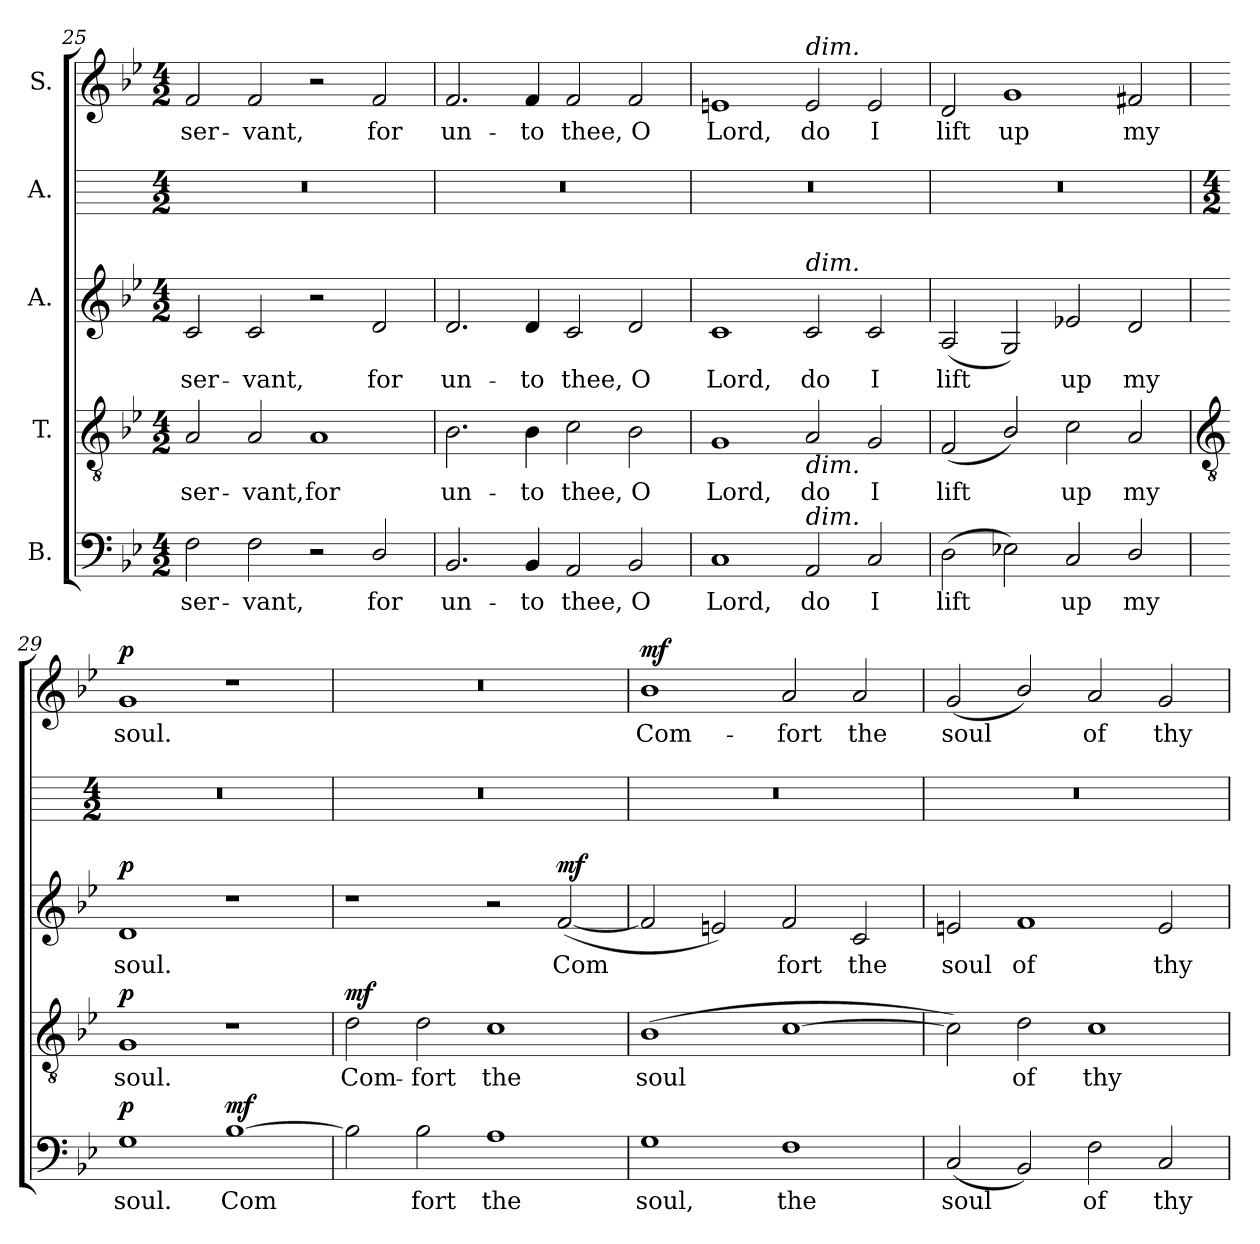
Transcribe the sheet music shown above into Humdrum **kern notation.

**kern	**text	**dynam	**kern	**text	**dynam	**kern	**text	**dynam	**kern	**kern	**text	**dynam
*part5	*part5	*part5	*part4	*part4	*part4	*part3	*part3	*part3	*part2	*part1	*part1	*part1
*staff5	*staff5	*staff5	*staff4	*staff4	*staff4	*staff3	*staff3	*staff3	*staff2	*staff1	*staff1	*staff1
*I"B.	*	*	*I"T.	*	*	*I"A.	*	*	*I"A.	*I"S.	*	*
*clefF4	*	*	*clefGv2	*	*	*clefG2	*	*	*	*clefG2	*	*
*k[b-e-]	*	*	*k[b-e-]	*	*	*k[b-e-]	*	*	*	*k[b-e-]	*	*
*B-:	*	*	*B-:	*	*	*B-:	*	*	*	*B-:	*	*
*M4/2	*	*	*M4/2	*	*	*M4/2	*	*	*M4/2	*M4/2	*	*
=25	=25	=25	=25	=25	=25	=25	=25	=25	=25	=25	=25	=25
!	!LO:LY:b	!	!	!LO:LY:b	!	!	!LO:LY:b	!	!	!	!LO:LY:b	!
2F	ser-	.	2A	ser-	.	2c	ser-	.	0r	2f	ser-	.
!	!LO:LY:b	!	!	!LO:LY:b	!	!	!LO:LY:b	!	!	!	!LO:LY:b	!
2F	-vant,	.	2A	-vant,	.	2c	-vant,	.	.	2f	-vant,	.
!	!	!	!	!LO:LY:b	!	!	!	!	!	!	!	!
2r	.	.	1A	for	.	2r	.	.	.	2r	.	.
!	!LO:LY:b	!	!	!	!	!	!LO:LY:b	!	!	!	!LO:LY:b	!
2D/	for	.	.	.	.	2d	for	.	.	2f	for	.
=26	=26	=26	=26	=26	=26	=26	=26	=26	=26	=26	=26	=26
!	!LO:LY:b	!	!	!LO:LY:b	!	!	!LO:LY:b	!	!	!	!LO:LY:b	!
2.BB-	un-	.	2.B-	un-	.	2.d	un-	.	0r	2.f	un-	.
!	!LO:LY:b	!	!	!LO:LY:b	!	!	!LO:LY:b	!	!	!	!LO:LY:b	!
4BB-	-to	.	4B-	-to	.	4d	-to	.	.	4f	-to	.
!	!LO:LY:b	!	!	!LO:LY:b	!	!	!LO:LY:b	!	!	!	!LO:LY:b	!
2AA	thee,	.	2c	thee,	.	2c	thee,	.	.	2f	thee,	.
!	!LO:LY:b	!	!	!LO:LY:b	!	!	!LO:LY:b	!	!	!	!LO:LY:b	!
2BB-	O	.	2B-	O	.	2d	O	.	.	2f	O	.
=27	=27	=27	=27	=27	=27	=27	=27	=27	=27	=27	=27	=27
!	!LO:LY:b	!	!	!LO:LY:b	!	!	!LO:LY:b	!	!	!	!LO:LY:b	!
1C	Lord,	.	1G	Lord,	.	1c	Lord,	.	0r	1en	Lord,	.
!	!	!	!	!	!	!	!	!	!	!LO:TX:a:i:t=dim.	!	!
!	!	!	!	!	!	!LO:TX:a:i:t=dim.	!	!	!	!	!	!
!	!	!	!LO:TX:b:i:t=dim.	!	!	!	!	!	!	!	!	!
!LO:TX:a:i:t=dim.	!	!	!	!	!	!	!	!	!	!	!	!
!	!LO:LY:b	!	!	!LO:LY:b	!	!	!LO:LY:b	!	!	!	!LO:LY:b	!
2AA	do	.	2A	do	.	2c	do	.	.	2e	do	.
!	!LO:LY:b	!	!	!LO:LY:b	!	!	!LO:LY:b	!	!	!	!LO:LY:b	!
2C	I	.	2G	I	.	2c	I	.	.	2e	I	.
=28	=28	=28	=28	=28	=28	=28	=28	=28	=28	=28	=28	=28
!	!LO:LY:b	!	!	!LO:LY:b	!	!	!LO:LY:b	!	!	!	!LO:LY:b	!
(>2D	lift	.	(<2F	lift	.	(<2A	lift	.	0r	2d	lift	.
!	!	!	!	!	!	!	!	!	!	!	!LO:LY:b	!
2E-X)	.	.	2B-/)	.	.	2G)	.	.	.	1g	up	.
!	!LO:LY:b	!	!	!LO:LY:b	!	!	!LO:LY:b	!	!	!	!	!
2C	up	.	2c	up	.	2e-X	up	.	.	.	.	.
!	!LO:LY:b	!	!	!LO:LY:b	!	!	!LO:LY:b	!	!	!	!LO:LY:b	!
2D/	my	.	2A	my	.	2d	my	.	.	2f#X	my	.
!!LO:LB:g=z
=29	=29	=29	=29	=29	=29	=29	=29	=29	=29	=29	=29	=29
*	*	*	*clefGv2	*	*	*	*	*	*	*	*	*
*	*	*	*	*	*	*	*	*	*M4/2	*	*	*
!	!LO:LY:b	!LO:DY:a	!	!LO:LY:b	!LO:DY:a	!	!LO:LY:b	!LO:DY:a	!	!	!LO:LY:b	!LO:DY:a
1G	soul.	p	1G	soul.	p	1d	soul.	p	0r	1g	soul.	p
!	!LO:LY:b	!LO:DY:a	!	!	!	!	!	!	!	!	!	!
[1B-	Com	mf	1r	.	.	1r	.	.	.	1r	.	.
=30	=30	=30	=30	=30	=30	=30	=30	=30	=30	=30	=30	=30
!	!	!	!	!LO:LY:b	!LO:DY:a	!	!	!	!	!	!	!
2B-]	.	.	2d	Com-	mf	1r	.	.	0r	0r	.	.
!	!LO:LY:b	!	!	!LO:LY:b	!	!	!	!	!	!	!	!
2B-	fort	.	2d	-fort	.	.	.	.	.	.	.	.
!	!LO:LY:b	!	!	!LO:LY:b	!	!	!	!	!	!	!	!
1A	the	.	1c	the	.	2r	.	.	.	.	.	.
!	!	!	!	!	!	!	!LO:LY:b	!LO:DY:a	!	!	!	!
.	.	.	.	.	.	(<[2f	Com	mf	.	.	.	.
=31	=31	=31	=31	=31	=31	=31	=31	=31	=31	=31	=31	=31
!	!LO:LY:b	!	!	!LO:LY:b	!	!	!	!	!	!	!LO:LY:b	!LO:DY:a
1G	soul,	.	(>1B-	soul	.	2f]	.	.	0r	1b-	Com-	mf
.	.	.	.	.	.	2en)	.	.	.	.	.	.
!	!LO:LY:b	!	!	!	!	!	!LO:LY:b	!	!	!	!LO:LY:b	!
1F	the	.	[1c	.	.	2f	fort	.	.	2a	-fort	.
!	!	!	!	!	!	!	!LO:LY:b	!	!	!	!LO:LY:b	!
.	.	.	.	.	.	2c	the	.	.	2a	the	.
=32	=32	=32	=32	=32	=32	=32	=32	=32	=32	=32	=32	=32
!	!LO:LY:b	!	!	!	!	!	!LO:LY:b	!	!	!	!LO:LY:b	!
(<2C	soul	.	2c])	.	.	2en	soul	.	0r	(<2g	soul	.
!	!	!	!	!LO:LY:b	!	!	!LO:LY:b	!	!	!	!	!
2BB-)	.	.	2d	of	.	1f	of	.	.	2b-/)	.	.
!	!LO:LY:b	!	!	!LO:LY:b	!	!	!	!	!	!	!LO:LY:b	!
2F	of	.	1c	thy	.	.	.	.	.	2a	of	.
!	!LO:LY:b	!	!	!	!	!	!LO:LY:b	!	!	!	!LO:LY:b	!
2C	thy	.	.	.	.	2e	thy	.	.	2g	thy	.
=	=	=	=	=	=	=	=	=	=	=	=	=
*-	*-	*-	*-	*-	*-	*-	*-	*-	*-	*-	*-	*-
